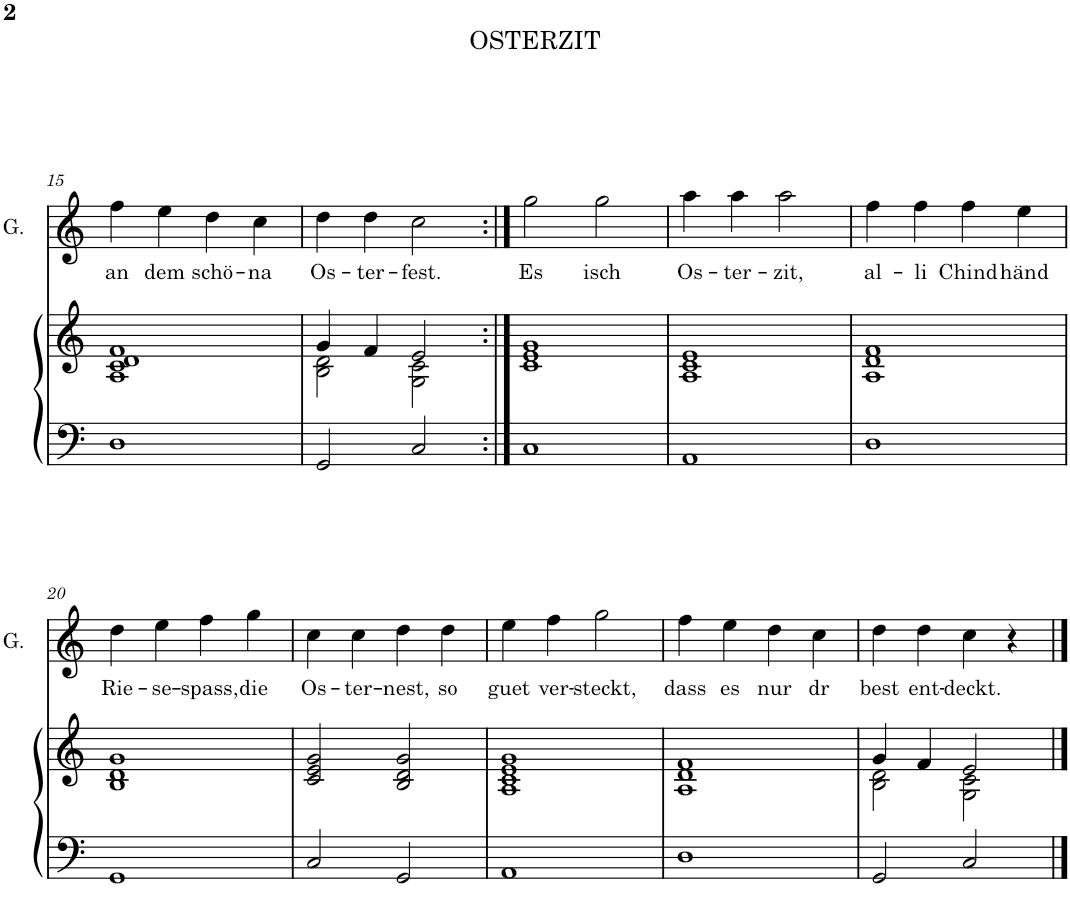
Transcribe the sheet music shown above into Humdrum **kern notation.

**kern	**kern	**kern	**text
*part2	*part2	*part1	*part1
*staff3	*staff2	*staff1	*staff1
*I"Klavier	*	*I"Gesang	*
*	*	*I'G.	*
!!LO:PB:g=z
*clefF4	*clefG2	*clefG2	*
*k[]	*k[]	*k[]	*
*M4/4	*M4/4	*M4/4	*
=15	=15	=15	=15
!	!	!	!LO:LY:b
1D	1A 1c 1d 1f	4ff\	an
!	!	!	!LO:LY:b
.	.	4ee\	dem
!	!	!	!LO:LY:b
.	.	4dd\	schö-
!	!	!	!LO:LY:b
.	.	4cc\	-na
=16	=16	=16	=16
*	*^	*	*
!	!	!	!	!LO:LY:b
2GG/	4g/	2B\ 2d\	4dd\	Os-
!	!	!	!	!LO:LY:b
.	4f/	.	4dd\	-ter-
!	!	!	!	!LO:LY:b
2C/	2e/	2G\ 2c\	2cc\	-fest.
=17:|!	=17:|!	=17:|!	=17:|!	=17:|!
!	!	!	!	!LO:LY:b
*	*v	*v	*	*
1C	1c 1e 1g	2gg\	Es
!	!	!	!LO:LY:b
.	.	2gg\	isch
=18	=18	=18	=18
!	!	!	!LO:LY:b
1AA	1A 1c 1e	4aa\	Os-
!	!	!	!LO:LY:b
.	.	4aa\	-ter-
!	!	!	!LO:LY:b
.	.	2aa\	-zit,
=19	=19	=19	=19
!	!	!	!LO:LY:b
1D	1A 1d 1f	4ff\	al-
!	!	!	!LO:LY:b
.	.	4ff\	-li
!	!	!	!LO:LY:b
.	.	4ff\	Chind
!	!	!	!LO:LY:b
.	.	4ee\	händ
!!LO:LB:g=z
=20	=20	=20	=20
!	!	!	!LO:LY:b
1GG	1B 1d 1g	4dd\	Rie-
!	!	!	!LO:LY:b
.	.	4ee\	-se-
!	!	!	!LO:LY:b
.	.	4ff\	-spass,
!	!	!	!LO:LY:b
.	.	4gg\	die
=21	=21	=21	=21
!	!	!	!LO:LY:b
2C/	2c/ 2e/ 2g/	4cc\	Os-
!	!	!	!LO:LY:b
.	.	4cc\	-ter-
!	!	!	!LO:LY:b
2GG/	2B/ 2d/ 2g/	4dd\	-nest,
!	!	!	!LO:LY:b
.	.	4dd\	so
=22	=22	=22	=22
!	!	!	!LO:LY:b
1AA	1A 1c 1e 1g	4ee\	guet
!	!	!	!LO:LY:b
.	.	4ff\	ver-
!	!	!	!LO:LY:b
.	.	2gg\	-steckt,
=23	=23	=23	=23
!	!	!	!LO:LY:b
1D	1A 1d 1f	4ff\	dass
!	!	!	!LO:LY:b
.	.	4ee\	es
!	!	!	!LO:LY:b
.	.	4dd\	nur
!	!	!	!LO:LY:b
.	.	4cc\	dr
=24	=24	=24	=24
*	*^	*	*
!	!	!	!	!LO:LY:b
2GG/	4g/	2B\ 2d\	4dd\	best
!	!	!	!	!LO:LY:b
.	4f/	.	4dd\	ent-
!	!	!	!	!LO:LY:b
2C/	2e/	2G\ 2c\	4cc\	-deckt.
.	.	.	4r	.
*	*v	*v	*	*
==	==	==	==
*-	*-	*-	*-
